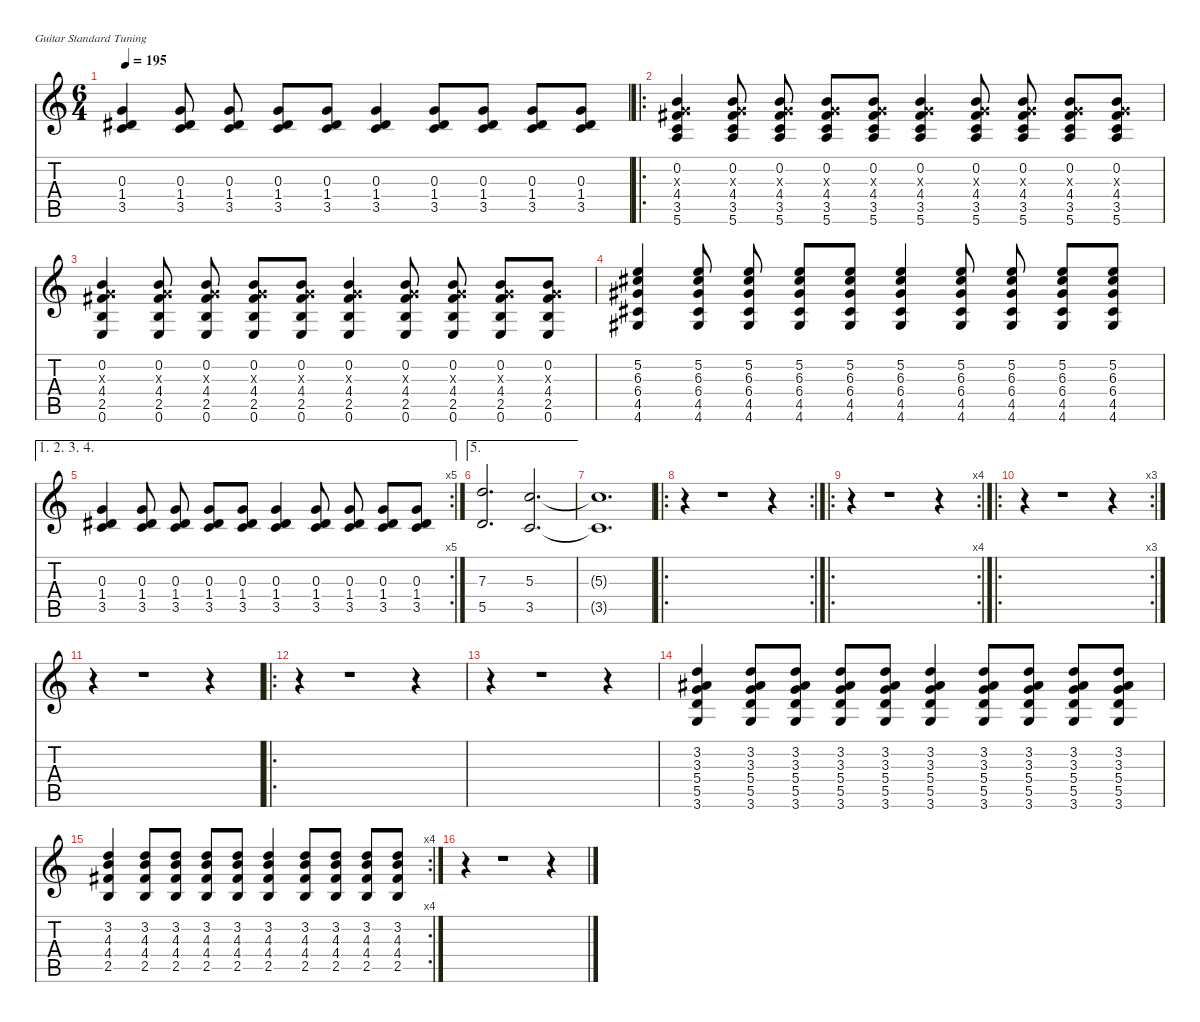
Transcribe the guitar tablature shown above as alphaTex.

\defaultSystemsLayout 4
\hideDynamics
\bracketExtendMode nobrackets
\singleTrackTrackNamePolicy hidden
\multiTrackTrackNamePolicy hidden
\firstSystemTrackNameMode fullname
\firstSystemTrackNameOrientation horizontal
\otherSystemsTrackNameOrientation horizontal
\track ("Guitar 2" "dist.guit.") {instrument distortionguitar}
\staff {score tabs}
\tuning (E4 B3 G3 D3 A2 E2)
\ts (6 4)
\tempo 195
\clef g2
\ks c
(0.3 1.4{acc #} 3.5).4{dy f beam Up} (0.3 1.4{acc #} 3.5).8{beam Up beam split} (0.3 1.4{acc #} 3.5).8{beam Up} (0.3 1.4{acc #} 3.5).8{beam Up} (0.3 1.4{acc #} 3.5).8{beam Up} (0.3 1.4{acc #} 3.5).4{beam Up} (0.3 1.4{acc #} 3.5).8{beam Up} (0.3 1.4{acc #} 3.5).8{beam Up} (0.3 1.4{acc #} 3.5).8{beam Up} (0.3 1.4{acc #} 3.5).8{beam Up} |
\ro
(0.2 0.3{x} 4.4{acc #} 3.5 5.6).4{beam Up} (0.2 0.3{x} 4.4{acc #} 3.5 5.6).8{beam Up beam split} (0.2 0.3{x} 4.4{acc #} 3.5 5.6).8{beam Up} (0.2 0.3{x} 4.4{acc #} 3.5 5.6).8{beam Up} (0.2 0.3{x} 4.4{acc #} 3.5 5.6).8{beam Up} (0.2 0.3{x} 4.4{acc #} 3.5 5.6).4{beam Up} (0.2 0.3{x} 4.4{acc #} 3.5 5.6).8{beam Up beam split} (0.2 0.3{x} 4.4{acc #} 3.5 5.6).8{beam Up} (0.2 0.3{x} 4.4{acc #} 3.5 5.6).8{beam Up} (0.2 0.3{x} 4.4{acc #} 3.5 5.6).8{beam Up} |
(0.2 0.3{x} 4.4{acc #} 2.5 0.6).4{beam Up} (0.2 0.3{x} 4.4{acc #} 2.5 0.6).8{beam Up beam split} (0.2 0.3{x} 4.4{acc #} 2.5 0.6).8{beam Up} (0.2 0.3{x} 4.4{acc #} 2.5 0.6).8{beam Up} (0.2 0.3{x} 4.4{acc #} 2.5 0.6).8{beam Up} (0.2 0.3{x} 4.4{acc #} 2.5 0.6).4{beam Up} (0.2 0.3{x} 4.4{acc #} 2.5 0.6).8{beam Up beam split} (0.2 0.3{x} 4.4{acc #} 2.5 0.6).8{beam Up} (0.2 0.3{x} 4.4{acc #} 2.5 0.6).8{beam Up} (0.2 0.3{x} 4.4{acc #} 2.5 0.6).8{beam Up} |
(5.2 6.3{acc #} 6.4{acc #} 4.5{acc #} 4.6{acc #}).4{beam Up} (5.2 6.3{acc #} 6.4{acc #} 4.5{acc #} 4.6{acc #}).8{beam Up beam split} (5.2 6.3{acc #} 6.4{acc #} 4.5{acc #} 4.6{acc #}).8{beam Up} (5.2 6.3{acc #} 6.4{acc #} 4.5{acc #} 4.6{acc #}).8{beam Up} (5.2 6.3{acc #} 6.4{acc #} 4.5{acc #} 4.6{acc #}).8{beam Up} (5.2 6.3{acc #} 6.4{acc #} 4.5{acc #} 4.6{acc #}).4{beam Up} (5.2 6.3{acc #} 6.4{acc #} 4.5{acc #} 4.6{acc #}).8{beam Up beam split} (5.2 6.3{acc #} 6.4{acc #} 4.5{acc #} 4.6{acc #}).8{beam Up} (5.2 6.3{acc #} 6.4{acc #} 4.5{acc #} 4.6{acc #}).8{beam Up} (5.2 6.3{acc #} 6.4{acc #} 4.5{acc #} 4.6{acc #}).8{beam Up} |
\ae (1 2 3 4)
\rc 5
(0.3 1.4{acc #} 3.5).4{beam Up} (0.3 1.4{acc #} 3.5).8{beam Up beam split} (0.3 1.4{acc #} 3.5).8{beam Up} (0.3 1.4{acc #} 3.5).8{beam Up} (0.3 1.4{acc #} 3.5).8{beam Up} (0.3 1.4{acc #} 3.5).4{beam Up} (0.3 1.4{acc #} 3.5).8{beam Up beam split} (0.3 1.4{acc #} 3.5).8{beam Up} (0.3 1.4{acc #} 3.5).8{beam Up} (0.3 1.4{acc #} 3.5).8{beam Up} |
\ae 5
(7.3 5.5).2{d beam Up} (5.3 3.5).2{d beam Up} |
(5.3{t} 3.5{t}).1{d beam Up} |
\ro
\rc 2
r.4{beam Down} r.1{beam Down} r.4{beam Down} |
\ro
\rc 4
r.4{beam Down} r.1{beam Down} r.4{beam Down} |
\ro
\rc 3
r.4{beam Down} r.1{beam Down} r.4{beam Down} |
r.4{beam Down} r.1{beam Down} r.4{beam Down} |
\ro
r.4{beam Down} r.1{beam Down} r.4{beam Down} |
r.4{beam Down} r.1{beam Down} r.4{beam Down} |
(3.2 3.3{acc #} 5.4 5.5 3.6).4{beam Up} (3.2 3.3{acc #} 5.4 5.5 3.6).8{beam Up} (3.2 3.3{acc #} 5.4 5.5 3.6).8{beam Up} (3.2 3.3{acc #} 5.4 5.5 3.6).8{beam Up} (3.2 3.3{acc #} 5.4 5.5 3.6).8{beam Up} (3.2 3.3{acc #} 5.4 5.5 3.6).4{beam Up} (3.2 3.3{acc #} 5.4 5.5 3.6).8{beam Up} (3.2 3.3{acc #} 5.4 5.5 3.6).8{beam Up} (3.2 3.3{acc #} 5.4 5.5 3.6).8{beam Up} (3.2 3.3{acc #} 5.4 5.5 3.6).8{beam Up} |
\rc 4
(3.2 4.3 4.4{acc #} 2.5).4{beam Up} (3.2 4.3 4.4{acc #} 2.5).8{beam Up} (3.2 4.3 4.4{acc #} 2.5).8{beam Up} (3.2 4.3 4.4{acc #} 2.5).8{beam Up} (3.2 4.3 4.4{acc #} 2.5).8{beam Up} (3.2 4.3 4.4{acc #} 2.5).4{beam Up} (3.2 4.3 4.4{acc #} 2.5).8{beam Up} (3.2 4.3 4.4{acc #} 2.5).8{beam Up} (3.2 4.3 4.4{acc #} 2.5).8{beam Up} (3.2 4.3 4.4{acc #} 2.5).8{beam Up} |
r.4{beam Down} r.1{beam Down} r.4{beam Down}
